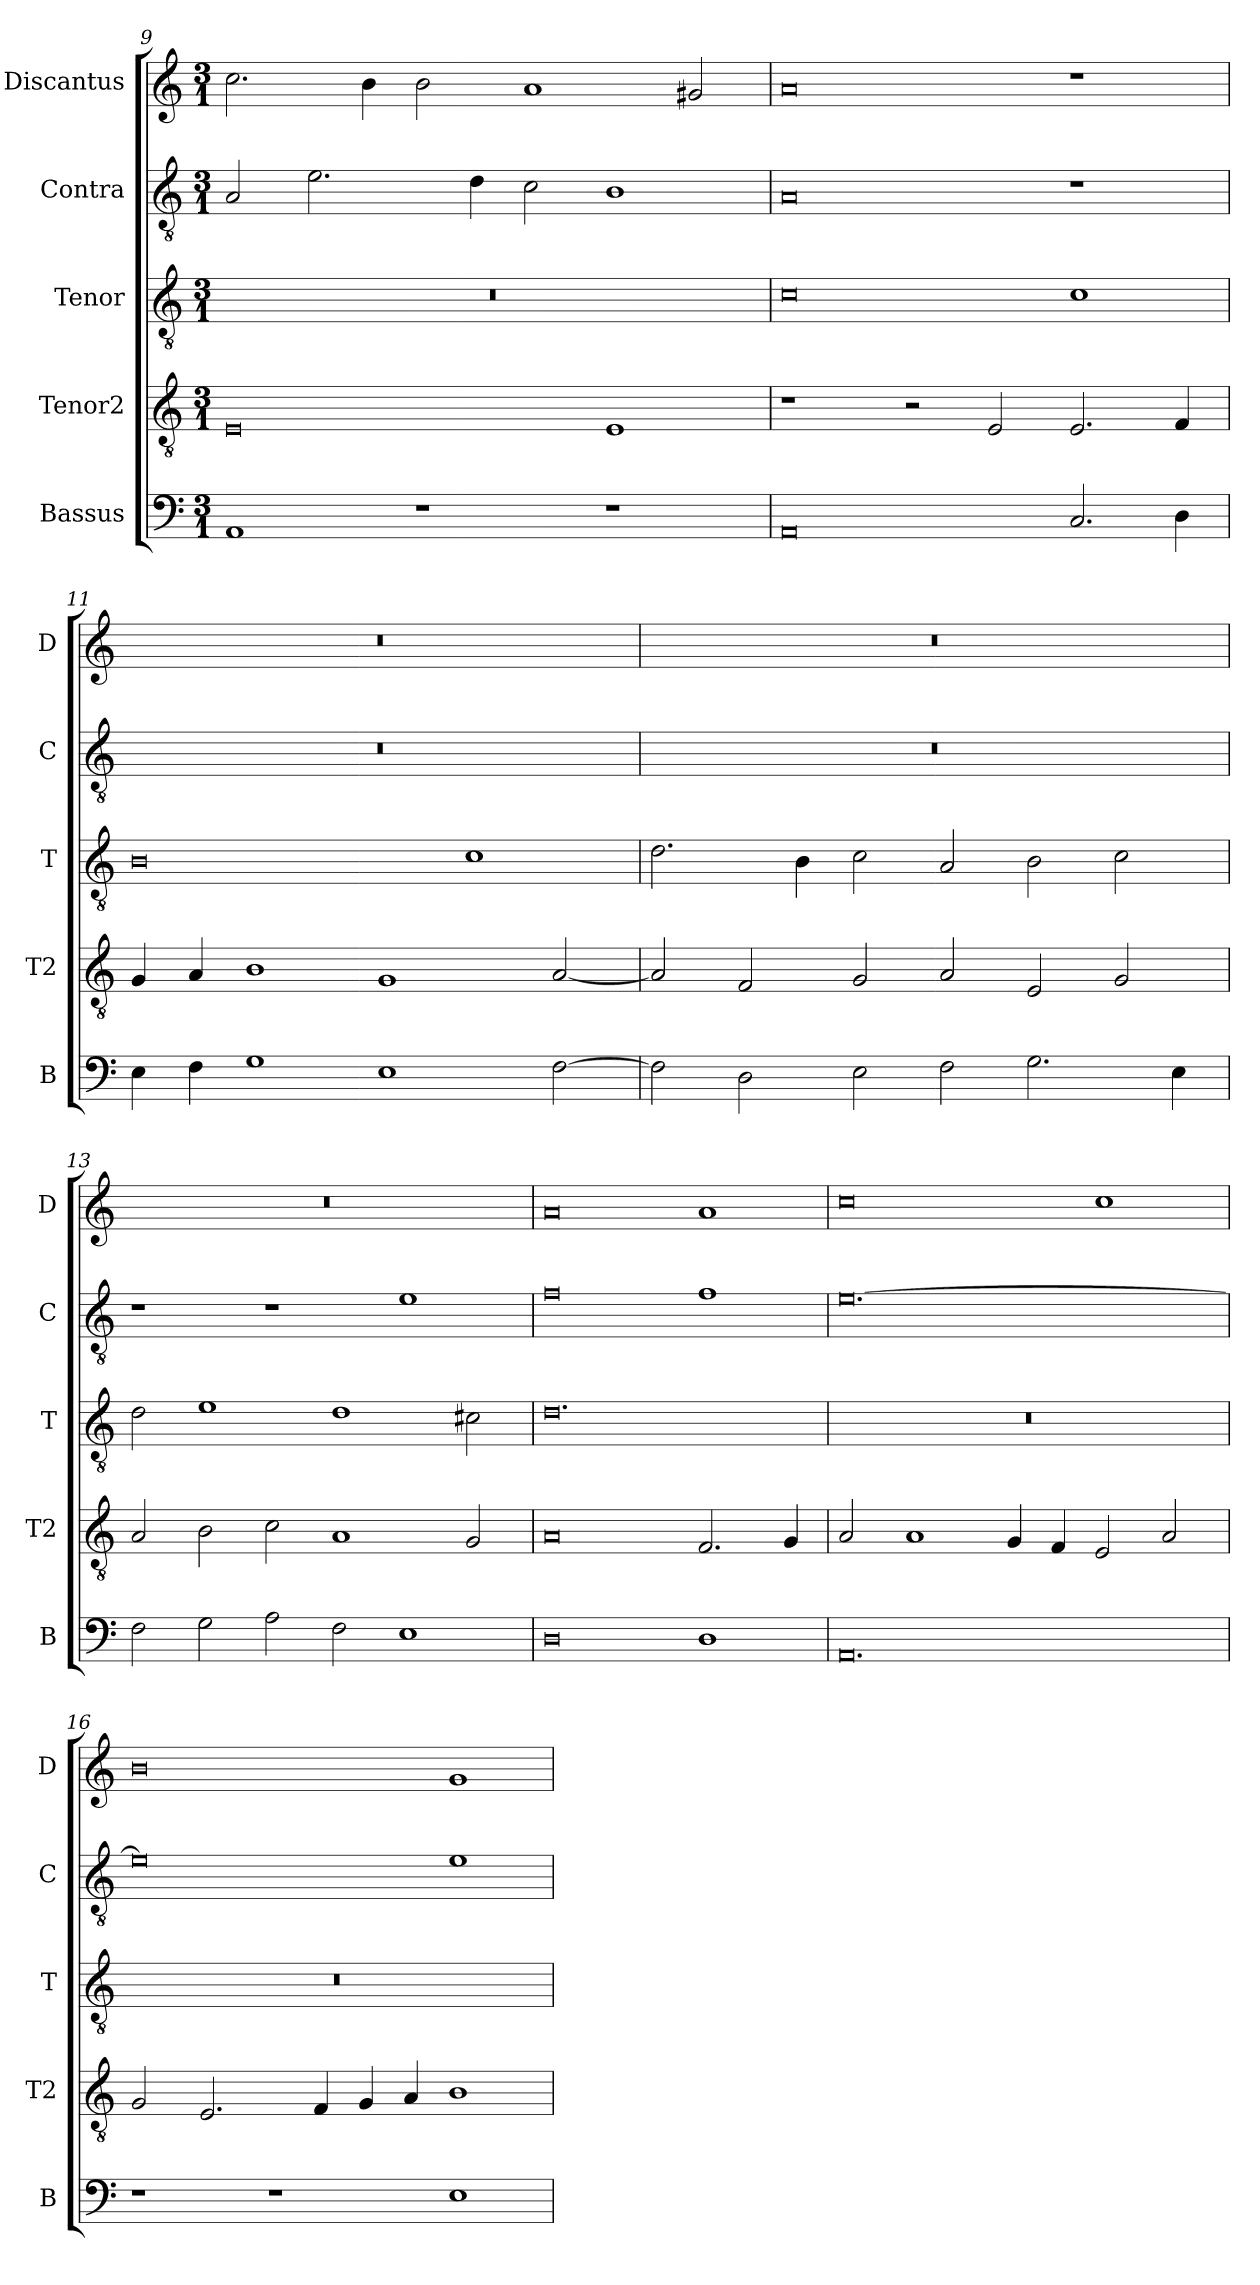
**kern	**kern	**kern	**kern	**kern
*part5	*part4	*part3	*part2	*part1
*staff5	*staff4	*staff3	*staff2	*staff1
*I"Bassus	*I"Tenor2	*I"Tenor	*I"Contra	*I"Discantus
*I'B	*I'T2	*I'T	*I'C	*I'D
*clefF4	*clefGv2	*clefGv2	*clefGv2	*clefG2
*k[]	*k[]	*k[]	*k[]	*k[]
*M3/1	*M3/1	*M3/1	*M3/1	*M3/1
=9	=9	=9	=9	=9
1AA	0E	0.r	2A/	2.cc\
.	.	.	2.e\	.
.	.	.	.	4b\
1r	.	.	.	2b\
.	.	.	4d\	.
.	.	.	2c\	1a
1r	1E	.	1B	.
.	.	.	.	2g#X/
=10	=10	=10	=10	=10
0AA	1r	0c	0A	0a
.	2r	.	.	.
.	2E/	.	.	.
2.C/	2.E/	1c	1r	1r
4D\	4F/	.	.	.
=11	=11	=11	=11	=11
4E\	4G/	0B	0.r	0.r
4F\	4A/	.	.	.
1G	1B	.	.	.
1E	1G	.	.	.
.	.	1c	.	.
[2F\	[2A/	.	.	.
=12	=12	=12	=12	=12
2F\]	2A/]	2.d\	0.r	0.r
2D\	2F/	.	.	.
.	.	4B\	.	.
2E\	2G/	2c\	.	.
2F\	2A/	2A/	.	.
2.G\	2E/	2B\	.	.
.	2G/	2c\	.	.
4E\	.	.	.	.
=13	=13	=13	=13	=13
2F\	2A/	2d\	1r	0.r
2G\	2B\	1e	.	.
2A\	2c\	.	1r	.
2F\	1A	1d	.	.
1E	.	.	1e	.
.	2G/	2c#X\	.	.
=14	=14	=14	=14	=14
0D	0A	0.d	0f	0a
1D	2.F/	.	1f	1a
.	4G/	.	.	.
=15	=15	=15	=15	=15
0.AA	2A/	0.r	[0.e	0cc
.	1A	.	.	.
.	4G/	.	.	.
.	4F/	.	.	.
.	2E/	.	.	1cc
.	2A/	.	.	.
=16	=16	=16	=16	=16
1r	2G/	0.r	0e]	0b
.	2.E/	.	.	.
1r	.	.	.	.
.	4F/	.	.	.
.	4G/	.	.	.
.	4A/	.	.	.
1E	1B	.	1e	1g
=	=	=	=	=
*-	*-	*-	*-	*-
